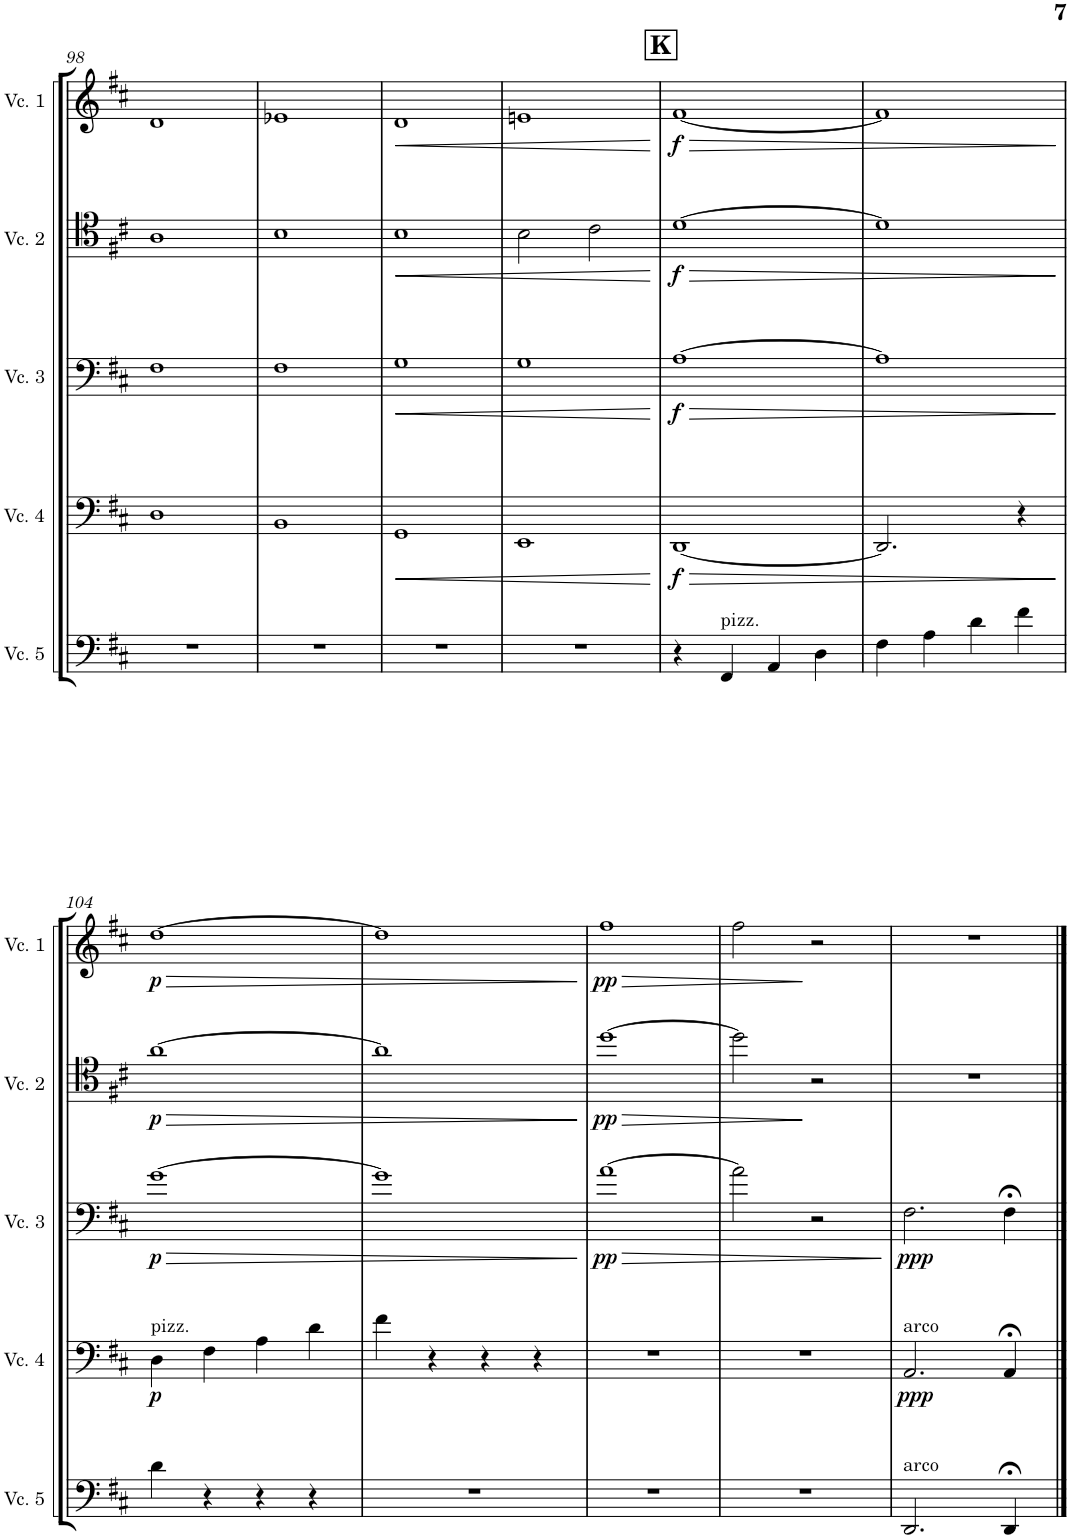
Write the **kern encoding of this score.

**kern	**kern	**dynam	**kern	**dynam	**kern	**dynam	**kern	**dynam
*part5	*part4	*part4	*part3	*part3	*part2	*part2	*part1	*part1
*staff5	*staff4	*staff4	*staff3	*staff3	*staff2	*staff2	*staff1	*staff1
*I"Cello 5	*I"Cello 4	*	*I"Cello 3	*	*I"Cello 2	*	*I"Cello 1	*
!!LO:PB:g=z
*clefF4	*clefF4	*	*clefF4	*	*clefC4	*	*clefG2	*
*k[f#c#]	*k[f#c#]	*	*k[f#c#]	*	*k[f#c#]	*	*k[f#c#]	*
*M4/4	*M4/4	*	*M4/4	*	*M4/4	*	*M4/4	*
=98	=98	=98	=98	=98	=98	=98	=98	=98
1r	1D	.	1F#	.	1A	.	1d	.
=99	=99	=99	=99	=99	=99	=99	=99	=99
1r	1BB	.	1F#	.	1B	.	1e-X	.
=100	=100	=100	=100	=100	=100	=100	=100	=100
!	!	!LO:HP:b	!	!LO:HP:b	!	!LO:HP:b	!	!LO:HP:b
1r	1GG	<	1G	<	1B	<	1d	<
=101	=101	=101	=101	=101	=101	=101	=101	=101
1r	1EE	.	1G	.	2B\	.	1en	.
.	.	.	.	.	2c#\	.	.	.
.	.	[	.	[	.	[	.	[
!!LO:REH:place=s1:a:B:cj:fs=14:t=K
=102	=102	=102	=102	=102	=102	=102	=102	=102
!	!	!LO:HP:b	!	!LO:HP:b	!	!LO:HP:b	!	!LO:HP:b
!	!	!LO:DY:n=1:b	!	!LO:DY:n=1:b	!	!LO:DY:n=1:b	!	!LO:DY:n=1:b
4r	[1DD	> f	[1A	> f	[1d	> f	[1f#	> f
!LO:TX:a:t=pizz.	!	!	!	!	!	!	!	!
4FF#/	.	.	.	.	.	.	.	.
4AA/	.	.	.	.	.	.	.	.
4D\	.	.	.	.	.	.	.	.
=103	=103	=103	=103	=103	=103	=103	=103	=103
4F#\	2.DD/]	.	1A]	.	1d]	.	1f#]	.
4A\	.	.	.	.	.	.	.	.
4d\	.	.	.	.	.	.	.	.
4f#\	4r	.	.	.	.	.	.	.
.	.	]	.	]	.	]	.	]
!!LO:LB:g=z
=104	=104	=104	=104	=104	=104	=104	=104	=104
!	!LO:TX:a:t=pizz.	!	!	!	!	!	!	!
!	!	!LO:DY:b	!	!LO:HP:b	!	!LO:HP:b	!	!LO:HP:b
!	!	!	!	!LO:DY:n=1:b	!	!LO:DY:n=1:b	!	!LO:DY:n=1:b
4d\	4D\	p	[1g	> p	[1a	> p	[1dd	> p
4r	4F#\	.	.	.	.	.	.	.
4r	4A\	.	.	.	.	.	.	.
4r	4d\	.	.	.	.	.	.	.
=105	=105	=105	=105	=105	=105	=105	=105	=105
1r	4f#\	.	1g]	.	1a]	.	1dd]	.
.	4r	.	.	.	.	.	.	.
.	4r	.	.	.	.	.	.	.
.	4r	.	.	.	.	.	.	.
.	.	.	.	]	.	]	.	]
=106	=106	=106	=106	=106	=106	=106	=106	=106
!	!	!	!	!LO:HP:b	!	!LO:HP:b	!	!LO:HP:b
!	!	!	!	!LO:DY:n=1:b	!	!LO:DY:n=1:b	!	!LO:DY:n=1:b
1r	1r	.	[1a	> pp	[1dd	> pp	1ff#	> pp
=107	=107	=107	=107	=107	=107	=107	=107	=107
1r	1r	.	2a\]	.	2dd\]	.	2ff#\	.
.	.	.	2r	.	2r	]	2r	]
.	.	.	.	]	.	.	.	.
=108	=108	=108	=108	=108	=108	=108	=108	=108
!	!LO:TX:a:t=arco	!	!	!	!	!	!	!
!LO:TX:a:t=arco	!	!	!	!	!	!	!	!
!	!	!LO:DY:b	!	!LO:DY:b	!	!	!	!
2.DD/	2.AA/	ppp	2.F#\	ppp	1r	.	1r	.
4DD;</	4AA;</	.	4F#;<\	.	.	.	.	.
==	==	==	==	==	==	==	==	==
*-	*-	*-	*-	*-	*-	*-	*-	*-
